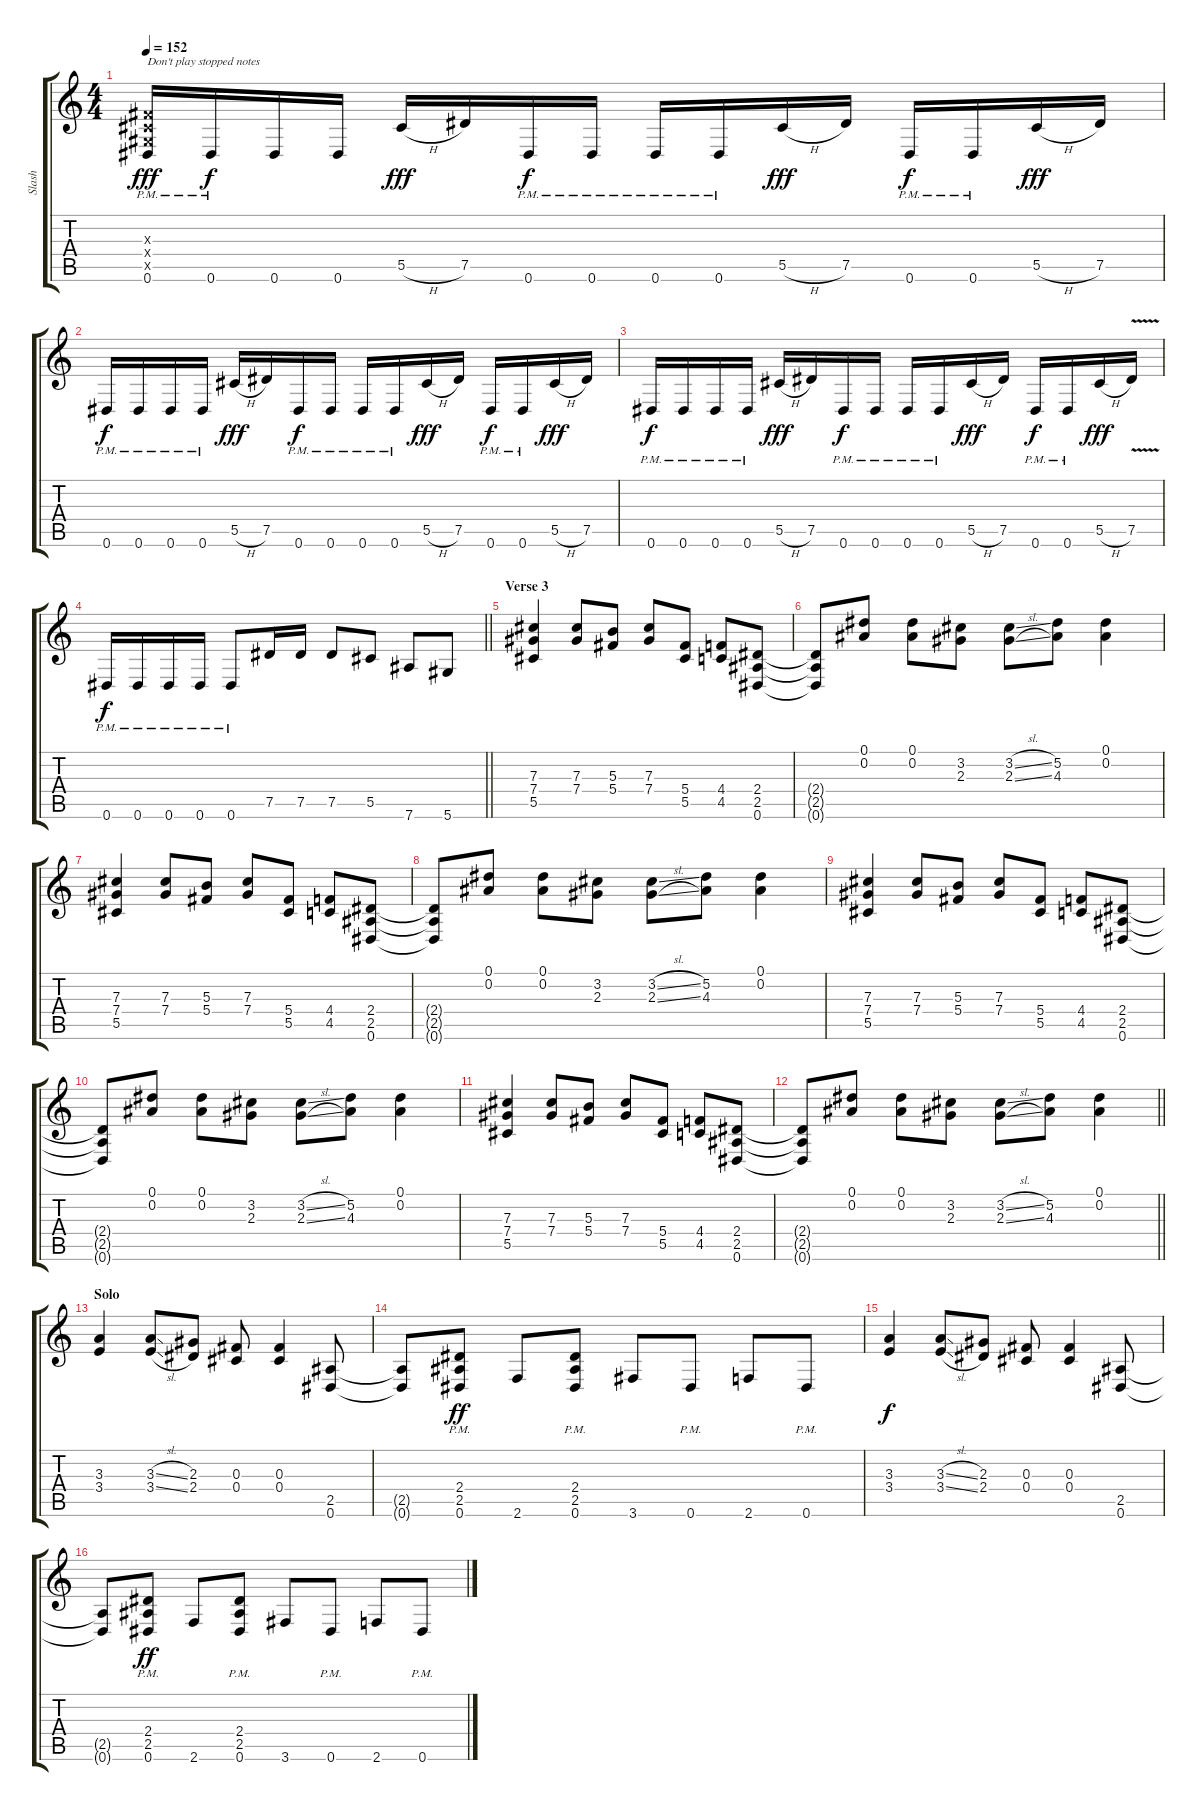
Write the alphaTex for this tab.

\track ("Slash" "Slash") {instrument distortionguitar}
\staff {score tabs}
\tuning (Eb4 Bb3 Gb3 Db3 Ab2 Eb2) {hide}
\ts (4 4)
\tempo 152
\clef g2
\ks c
(0.3{x} 0.4{x} 0.5{x} 0.6{pm}).16{txt "Don't play stopped notes" dy fff balance 7 instrument overdrivenguitar} 0.6{pm}.16{dy f} 0.6.16 0.6.16 5.5{h}.16{dy fff} 7.5.16 0.6{pm}.16{dy f} 0.6{pm}.16 0.6{pm}.16 0.6{pm}.16 5.5{h}.16{dy fff} 7.5.16 0.6{pm}.16{dy f} 0.6{pm}.16 5.5{h}.16{dy fff} 7.5.16 |
0.6{pm}.16{dy f} 0.6{pm}.16 0.6{pm}.16 0.6{pm}.16 5.5{h}.16{dy fff} 7.5.16 0.6{pm}.16{dy f} 0.6{pm}.16 0.6{pm}.16 0.6{pm}.16 5.5{h}.16{dy fff} 7.5.16 0.6{pm}.16{dy f} 0.6{pm}.16 5.5{h}.16{dy fff} 7.5.16 |
0.6{pm}.16{dy f} 0.6{pm}.16 0.6{pm}.16 0.6{pm}.16 5.5{h}.16{dy fff} 7.5.16 0.6{pm}.16{dy f} 0.6{pm}.16 0.6{pm}.16 0.6{pm}.16 5.5{h}.16{dy fff} 7.5.16 0.6{pm}.16{dy f} 0.6{pm}.16 5.5{h}.16{dy fff} 7.5{v}.16 |
\barLineRight lightlight
0.6{pm}.16{dy f} 0.6{pm}.16 0.6{pm}.16 0.6{pm}.16 0.6{pm}.8 7.5.16 7.5.16 7.5.8 5.5.8 7.6.8 5.6.8 |
\section ("" "Verse 3")
(7.3 7.4 5.5).4 (7.3 7.4).8 (5.3 5.4).8 (7.3 7.4).8 (5.4 5.5).8 (4.4 4.5).8 (2.4 2.5 0.6).8 |
(2.4{t} 2.5{t} 0.6{t}).8 (0.1 0.2).8 (0.1 0.2).8 (3.2 2.3).8 (3.2{sl} 2.3{sl}).8 (5.2 4.3).8 (0.1 0.2).4 |
(7.3 7.4 5.5).4 (7.3 7.4).8 (5.3 5.4).8 (7.3 7.4).8 (5.4 5.5).8 (4.4 4.5).8 (2.4 2.5 0.6).8 |
(2.4{t} 2.5{t} 0.6{t}).8 (0.1 0.2).8 (0.1 0.2).8 (3.2 2.3).8 (3.2{sl} 2.3{sl}).8 (5.2 4.3).8 (0.1 0.2).4 |
(7.3 7.4 5.5).4 (7.3 7.4).8 (5.3 5.4).8 (7.3 7.4).8 (5.4 5.5).8 (4.4 4.5).8 (2.4 2.5 0.6).8 |
(2.4{t} 2.5{t} 0.6{t}).8 (0.1 0.2).8 (0.1 0.2).8 (3.2 2.3).8 (3.2{sl} 2.3{sl}).8 (5.2 4.3).8 (0.1 0.2).4 |
(7.3 7.4 5.5).4 (7.3 7.4).8 (5.3 5.4).8 (7.3 7.4).8 (5.4 5.5).8 (4.4 4.5).8 (2.4 2.5 0.6).8 |
\barLineRight lightlight
(2.4{t} 2.5{t} 0.6{t}).8 (0.1 0.2).8 (0.1 0.2).8 (3.2 2.3).8 (3.2{sl} 2.3{sl}).8 (5.2 4.3).8 (0.1 0.2).4 |
\section ("" "Solo")
(3.3 3.4).4 (3.3{sl} 3.4{sl}).8 (2.3 2.4).8 (0.3 0.4).8 (0.3 0.4).4 (2.5 0.6).8 |
(2.5{t} 0.6{t}).8 (2.4{pm} 2.5{pm} 0.6{pm}).8{dy ff} 2.6.8 (2.4{pm} 2.5{pm} 0.6{pm}).8 3.6.8 0.6{pm}.8 2.6.8 0.6{pm}.8 |
(3.3 3.4).4{dy f} (3.3{sl} 3.4{sl}).8 (2.3 2.4).8 (0.3 0.4).8 (0.3 0.4).4 (2.5 0.6).8 |
(2.5{t} 0.6{t}).8 (2.4{pm} 2.5{pm} 0.6{pm}).8{dy ff} 2.6.8 (2.4{pm} 2.5{pm} 0.6{pm}).8 3.6.8 0.6{pm}.8 2.6.8 0.6{pm}.8
